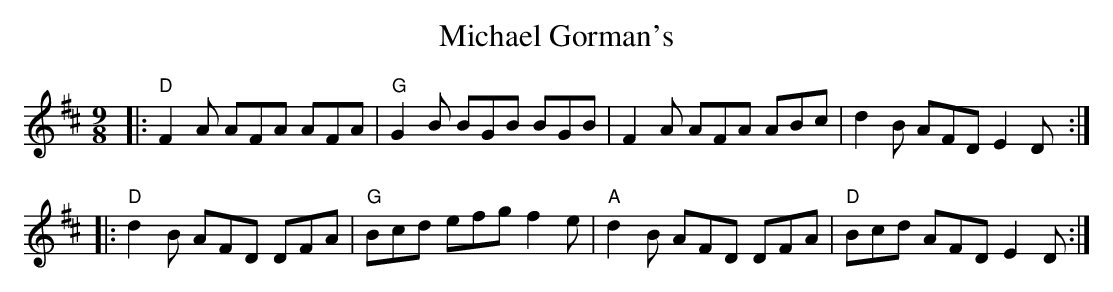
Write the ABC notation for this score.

X:1
T: Michael Gorman's
M: 9/8
L: 1/8
K: Dmaj
|:"D"F2A AFA AFA|"G"G2B BGB BGB|F2A AFA ABc|d2B AFD E2D:|
|:"D"d2B AFD DFA|"G"Bcd efg f2e|"A"d2B AFD DFA|"D"Bcd AFD E2D:|
